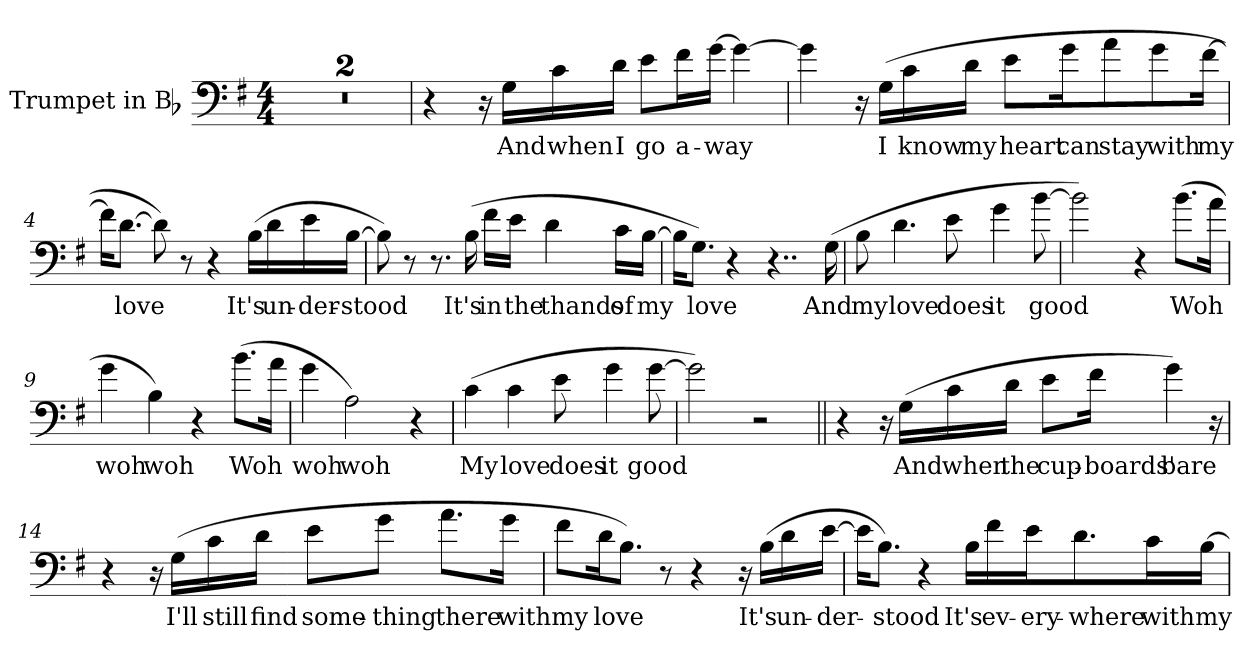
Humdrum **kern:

**kern	**text
*part1	*part1
*staff1	*staff1
*I"Trumpet in Bb	*
*I'Tpt.	*
!!LO:PB:g=z
*clefF4	*
*ITrd1c2	*
*k[b-]	*
*F:	*
*M4/4	*
=	=
1r;<	.
=1	=1
(1r	.
=2	=2
4r	.
16r	.
!	!LO:LY:b:color=#000000
16Fi\LL	And
!	!LO:LY:b:color=#000000
16B-i\	when
!	!LO:LY:b:color=#000000
16ci\JJ	I
!	!LO:LY:b:color=#000000
8di\L	go
!	!LO:LY:b:color=#000000
16ei\L	a-
!	!LO:LY:b:color=#000000
[16fi\JJ	-way
4fi\_	.
=3	=3
4fi\])	.
16r	.
!	!LO:LY:b:color=#000000
(16Fi\LL	I
!	!LO:LY:b:color=#000000
16B-i\	know
!	!LO:LY:b:color=#000000
16ci\JJ	my
!	!LO:LY:b:color=#000000
8di\L	heart
!	!LO:LY:b:color=#000000
16fi\k	can
!	!LO:LY:b:color=#000000
8gi\	stay
!	!LO:LY:b:color=#000000
8fi\	with
!	!LO:LY:b:color=#000000
[16ei\Jk	my
!!LO:LB:g=z
=4	=4
16ei\KL]	.
!	!LO:LY:b:color=#000000
[8.ci\J	love
8ci\])	.
8r	.
4r	.
!	!LO:LY:b:color=#000000
(16Ai\LL	It's
!	!LO:LY:b:color=#000000
16ci\	un-
!	!LO:LY:b:color=#000000
16di\	-der-
!	!LO:LY:b:color=#000000
[16Ai\JJ	-stood
=5	=5
8Ai\])	.
8r	.
8.r	.
!	!LO:LY:b:color=#000000
(16Ai\	It's
!	!LO:LY:b:color=#000000
16ei\LL	in
!	!LO:LY:b:color=#000000
16di\JJ	the
!	!LO:LY:b:color=#000000
4ci\	thands
!	!LO:LY:b:color=#000000
16B-i\LL	of
!	!LO:LY:b:color=#000000
[16Ai\JJ	my
=6	=6
16Ai\KL]	.
!	!LO:LY:b:color=#000000
8.Fi\J)	love
4r	.
4..r	.
!	!LO:LY:b:color=#000000
(16Fi\	And
!!LO:LB:g=z
=7	=7
!	!LO:LY:b:color=#000000
8Ai\	my
!	!LO:LY:b:color=#000000
4.ci\	love
!	!LO:LY:b:color=#000000
8di\	does
!	!LO:LY:b:color=#000000
4fi\	it
!	!LO:LY:b:color=#000000
[8ai\	good
=8	=8
2ai\])	.
4r	.
!	!LO:LY:b:color=#000000
(8.ai\L	Woh
16gi\Jk	.
=9	=9
!	!LO:LY:b:color=#000000
4fi\	woh
!	!LO:LY:b:color=#000000
4Ai\)	woh
4r	.
!	!LO:LY:b:color=#000000
(8.ai\L	Woh
16gi\Jk	.
=10	=10
!	!LO:LY:b:color=#000000
4fi\	woh
!	!LO:LY:b:color=#000000
2Gi\)	woh
4r	.
=11	=11
!	!LO:LY:b:color=#000000
(4B-i\	My
!	!LO:LY:b:color=#000000
4B-i\	love
!	!LO:LY:b:color=#000000
8di\	does
!	!LO:LY:b:color=#000000
4fi\	it
!	!LO:LY:b:color=#000000
[8fi\	good
!!LO:LB:g=z
=12	=12
2fi\])	.
2r	.
=13||	=13||
4r	.
16r	.
!	!LO:LY:b:color=#000000
(16Fi\LL	And
!	!LO:LY:b:color=#000000
16B-i\	when
!	!LO:LY:b:color=#000000
16ci\JJ	the
!	!LO:LY:b:color=#000000
8di\L	cup-
!	!LO:LY:b:color=#000000
16ei\Jk	-boards'
!	!LO:LY:b:color=#000000
4fi\)	bare
16r	.
=14	=14
4r	.
16r	.
!	!LO:LY:b:color=#000000
(16Fi\LL	I'll
!	!LO:LY:b:color=#000000
16B-i\	still
!	!LO:LY:b:color=#000000
16ci\JJ	find
!	!LO:LY:b:color=#000000
8di\L	some-
!	!LO:LY:b:color=#000000
8fi\J	-thing
!	!LO:LY:b:color=#000000
8.gi\L	there
!	!LO:LY:b:color=#000000
16fi\Jk	with
!!LO:LB:g=z
=15	=15
!	!LO:LY:b:color=#000000
8ei\L	my
!	!LO:LY:b:color=#000000
16ci\k	love
8.Ai\J)	.
8r	.
4r	.
16r	.
!	!LO:LY:b:color=#000000
(16Ai\LL	It's
!	!LO:LY:b:color=#000000
16ci\	un-
!	!LO:LY:b:color=#000000
[16di\JJ	-der-
=16	=16
16di\KL]	.
!	!LO:LY:b:color=#000000
8.Ai\J)	-stood
4r	.
!	!LO:LY:b:color=#000000
16Ai\LL	It's
!	!LO:LY:b:color=#000000
16ei\	ev-
!	!LO:LY:b:color=#000000
16di\J	-ery-
!	!LO:LY:b:color=#000000
8.ci\	-where
!	!LO:LY:b:color=#000000
16B-i\L	with
!	!LO:LY:b:color=#000000
[16Ai\JJ	my
=	=
*-	*-
